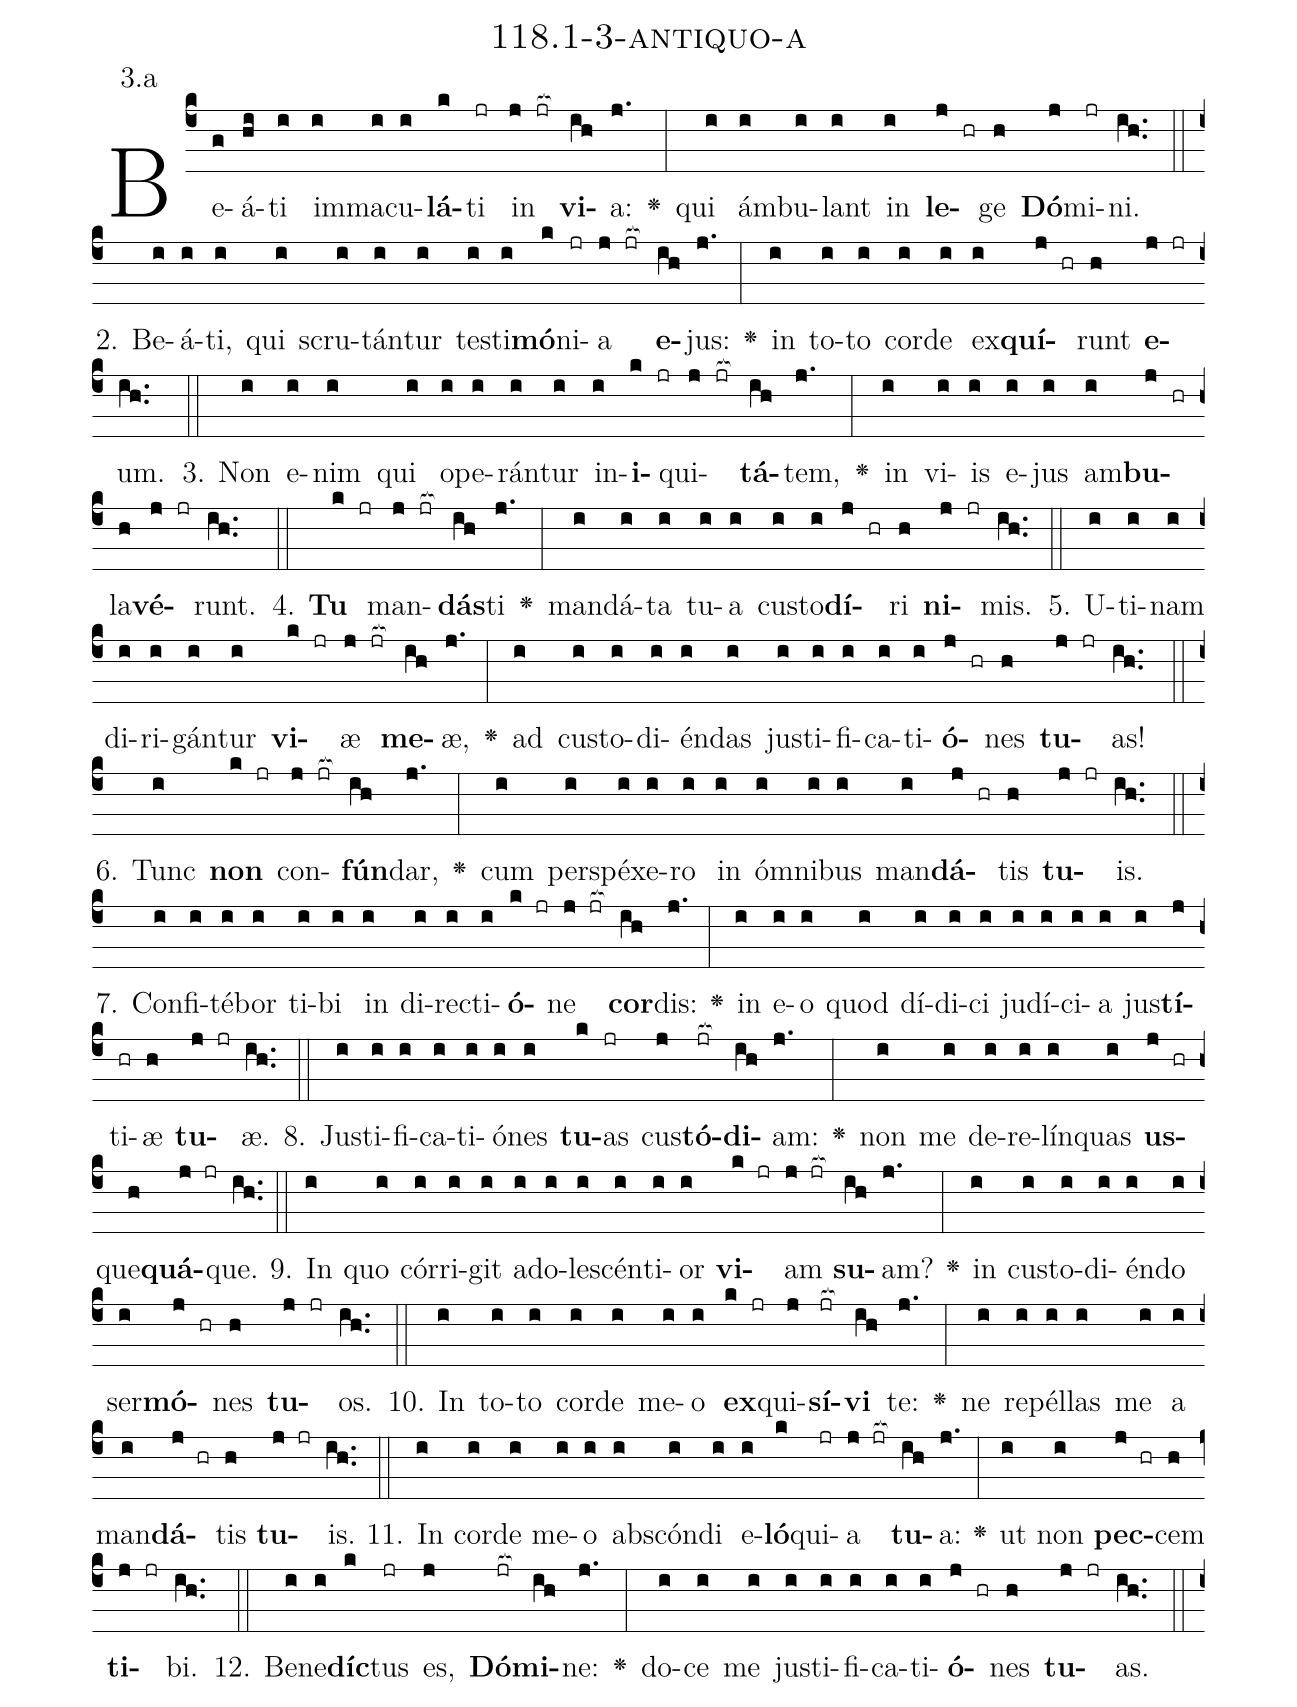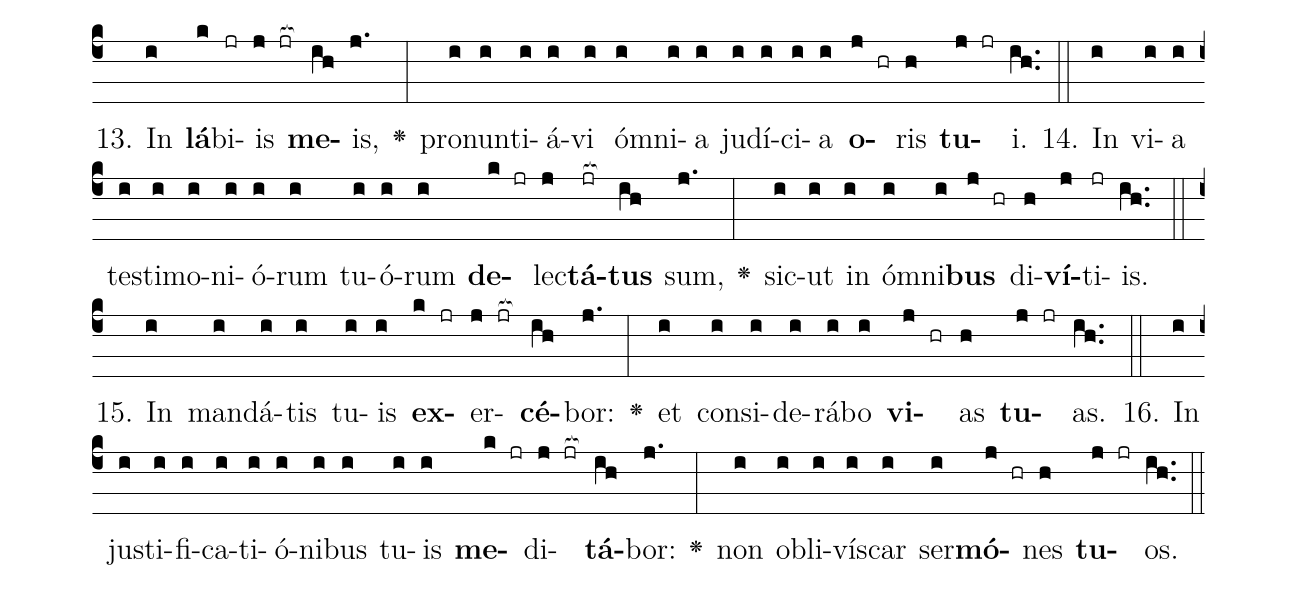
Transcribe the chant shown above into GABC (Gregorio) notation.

name: 118.1-3-antiquo-a;
annotation: 3.a;
%%
(c4)Be(g)á(hi)ti(i) im(i)ma(i)cu(i)<b>lá</b>(k)ti(jr) in(j jr[ocb:1{]) <b>vi</b>(ih[ocb:0}])a:(j.) <v>\greheightstar</v>(:) qui(i) ám(i)bu(i)lant(i) in(i) <b>le</b>(j hr)ge(h) <b>Dó</b>(j)mi(jr)ni.(ih..) (::)
2. Be(i)á(i)ti,(i) qui(i) scru(i)tán(i)tur(i) tes(i)ti(i)<b>mó</b>(k)ni(jr)a(j jr[ocb:1{]) <b>e</b>(ih[ocb:0}])jus:(j.) <v>\greheightstar</v>(:) in(i) to(i)to(i) cor(i)de(i) ex(i)<b>quí</b>(j hr)runt(h) <b>e</b>(j jr)um.(ih..) (::)
3. Non(i) e(i)nim(i) qui(i) o(i)pe(i)rán(i)tur(i) in(i)<b>i</b>(k jr)qui(j jr[ocb:1{])<b>tá</b>(ih[ocb:0}])tem,(j.) <v>\greheightstar</v>(:) in(i) vi(i)is(i) e(i)jus(i) am(i)<b>bu</b>(j hr)la(h)<b>vé</b>(j jr)runt.(ih..) (::)
4. <b>Tu</b>(k jr) man(j jr[ocb:1{])<b>dás</b>(ih[ocb:0}])ti(j.) <v>\greheightstar</v>(:) man(i)dá(i)ta(i) tu(i)a(i) cus(i)to(i)<b>dí</b>(j hr)ri(h) <b>ni</b>(j jr)mis.(ih..) (::)
5. U(i)ti(i)nam(i) di(i)ri(i)gán(i)tur(i) <b>vi</b>(k jr)æ(j jr[ocb:1{]) <b>me</b>(ih[ocb:0}])æ,(j.) <v>\greheightstar</v>(:) ad(i) cus(i)to(i)di(i)én(i)das(i) jus(i)ti(i)fi(i)ca(i)ti(i)<b>ó</b>(j hr)nes(h) <b>tu</b>(j jr)as!(ih..) (::)
6. Tunc(i) <b>non</b>(k jr) con(j jr[ocb:1{])<b>fún</b>(ih[ocb:0}])dar,(j.) <v>\greheightstar</v>(:) cum(i) per(i)spé(i)xe(i)ro(i) in(i) óm(i)ni(i)bus(i) man(i)<b>dá</b>(j hr)tis(h) <b>tu</b>(j jr)is.(ih..) (::)
7. Con(i)fi(i)té(i)bor(i) ti(i)bi(i) in(i) di(i)rec(i)ti(i)<b>ó</b>(k jr)ne(j jr[ocb:1{]) <b>cor</b>(ih[ocb:0}])dis:(j.) <v>\greheightstar</v>(:) in(i) e(i)o(i) quod(i) dí(i)di(i)ci(i) ju(i)dí(i)ci(i)a(i) jus(i)<b>tí</b>(j)ti(hr)æ(h) <b>tu</b>(j jr)æ.(ih..) (::)
8. Jus(i)ti(i)fi(i)ca(i)ti(i)ó(i)nes(i) <b>tu</b>(k)as(jr) cus(j)<b>tó</b>(jr[ocb:1{])<b>di</b>(ih[ocb:0}])am:(j.) <v>\greheightstar</v>(:) non(i) me(i) de(i)re(i)lín(i)quas(i) <b>us</b>(j hr)que(h)<b>quá</b>(j jr)que.(ih..) (::)
9. In(i) quo(i) cór(i)ri(i)git(i) ad(i)o(i)le(i)scén(i)ti(i)or(i) <b>vi</b>(k jr)am(j jr[ocb:1{]) <b>su</b>(ih[ocb:0}])am?(j.) <v>\greheightstar</v>(:) in(i) cus(i)to(i)di(i)én(i)do(i) ser(i)<b>mó</b>(j hr)nes(h) <b>tu</b>(j jr)os.(ih..) (::)
10. In(i) to(i)to(i) cor(i)de(i) me(i)o(i) <b>ex</b>(k jr)qui(j)<b>sí</b>(jr[ocb:1{])<b>vi</b>(ih[ocb:0}]) te:(j.) <v>\greheightstar</v>(:) ne(i) re(i)pél(i)las(i) me(i) a(i) man(i)<b>dá</b>(j hr)tis(h) <b>tu</b>(j jr)is.(ih..) (::)
11. In(i) cor(i)de(i) me(i)o(i) abs(i)cón(i)di(i) e(i)<b>ló</b>(k)qui(jr)a(j jr[ocb:1{]) <b>tu</b>(ih[ocb:0}])a:(j.) <v>\greheightstar</v>(:) ut(i) non(i) <b>pec</b>(j hr)cem(h) <b>ti</b>(j jr)bi.(ih..) (::)
12. Be(i)ne(i)<b>díc</b>(k)tus(jr) es,(j) <b>Dó</b>(jr[ocb:1{])<b>mi</b>(ih[ocb:0}])ne:(j.) <v>\greheightstar</v>(:) do(i)ce(i) me(i) jus(i)ti(i)fi(i)ca(i)ti(i)<b>ó</b>(j hr)nes(h) <b>tu</b>(j jr)as.(ih..) (::)
13. In(i) <b>lá</b>(k)bi(jr)is(j jr[ocb:1{]) <b>me</b>(ih[ocb:0}])is,(j.) <v>\greheightstar</v>(:) pro(i)nun(i)ti(i)á(i)vi(i) óm(i)ni(i)a(i) ju(i)dí(i)ci(i)a(i) <b>o</b>(j hr)ris(h) <b>tu</b>(j jr)i.(ih..) (::)
14. In(i) vi(i)a(i) tes(i)ti(i)mo(i)ni(i)ó(i)rum(i) tu(i)ó(i)rum(i) <b>de</b>(k jr)lec(j)<b>tá</b>(jr[ocb:1{])<b>tus</b>(ih[ocb:0}]) sum,(j.) <v>\greheightstar</v>(:) sic(i)ut(i) in(i) óm(i)ni(i)<b>bus</b>(j hr) di(h)<b>ví</b>(j)ti(jr)is.(ih..) (::)
15. In(i) man(i)dá(i)tis(i) tu(i)is(i) <b>ex</b>(k jr)er(j jr[ocb:1{])<b>cé</b>(ih[ocb:0}])bor:(j.) <v>\greheightstar</v>(:) et(i) con(i)si(i)de(i)rá(i)bo(i) <b>vi</b>(j hr)as(h) <b>tu</b>(j jr)as.(ih..) (::)
16. In(i) jus(i)ti(i)fi(i)ca(i)ti(i)ó(i)ni(i)bus(i) tu(i)is(i) <b>me</b>(k jr)di(j jr[ocb:1{])<b>tá</b>(ih[ocb:0}])bor:(j.) <v>\greheightstar</v>(:) non(i) ob(i)li(i)vís(i)car(i) ser(i)<b>mó</b>(j hr)nes(h) <b>tu</b>(j jr)os.(ih..) (::)
